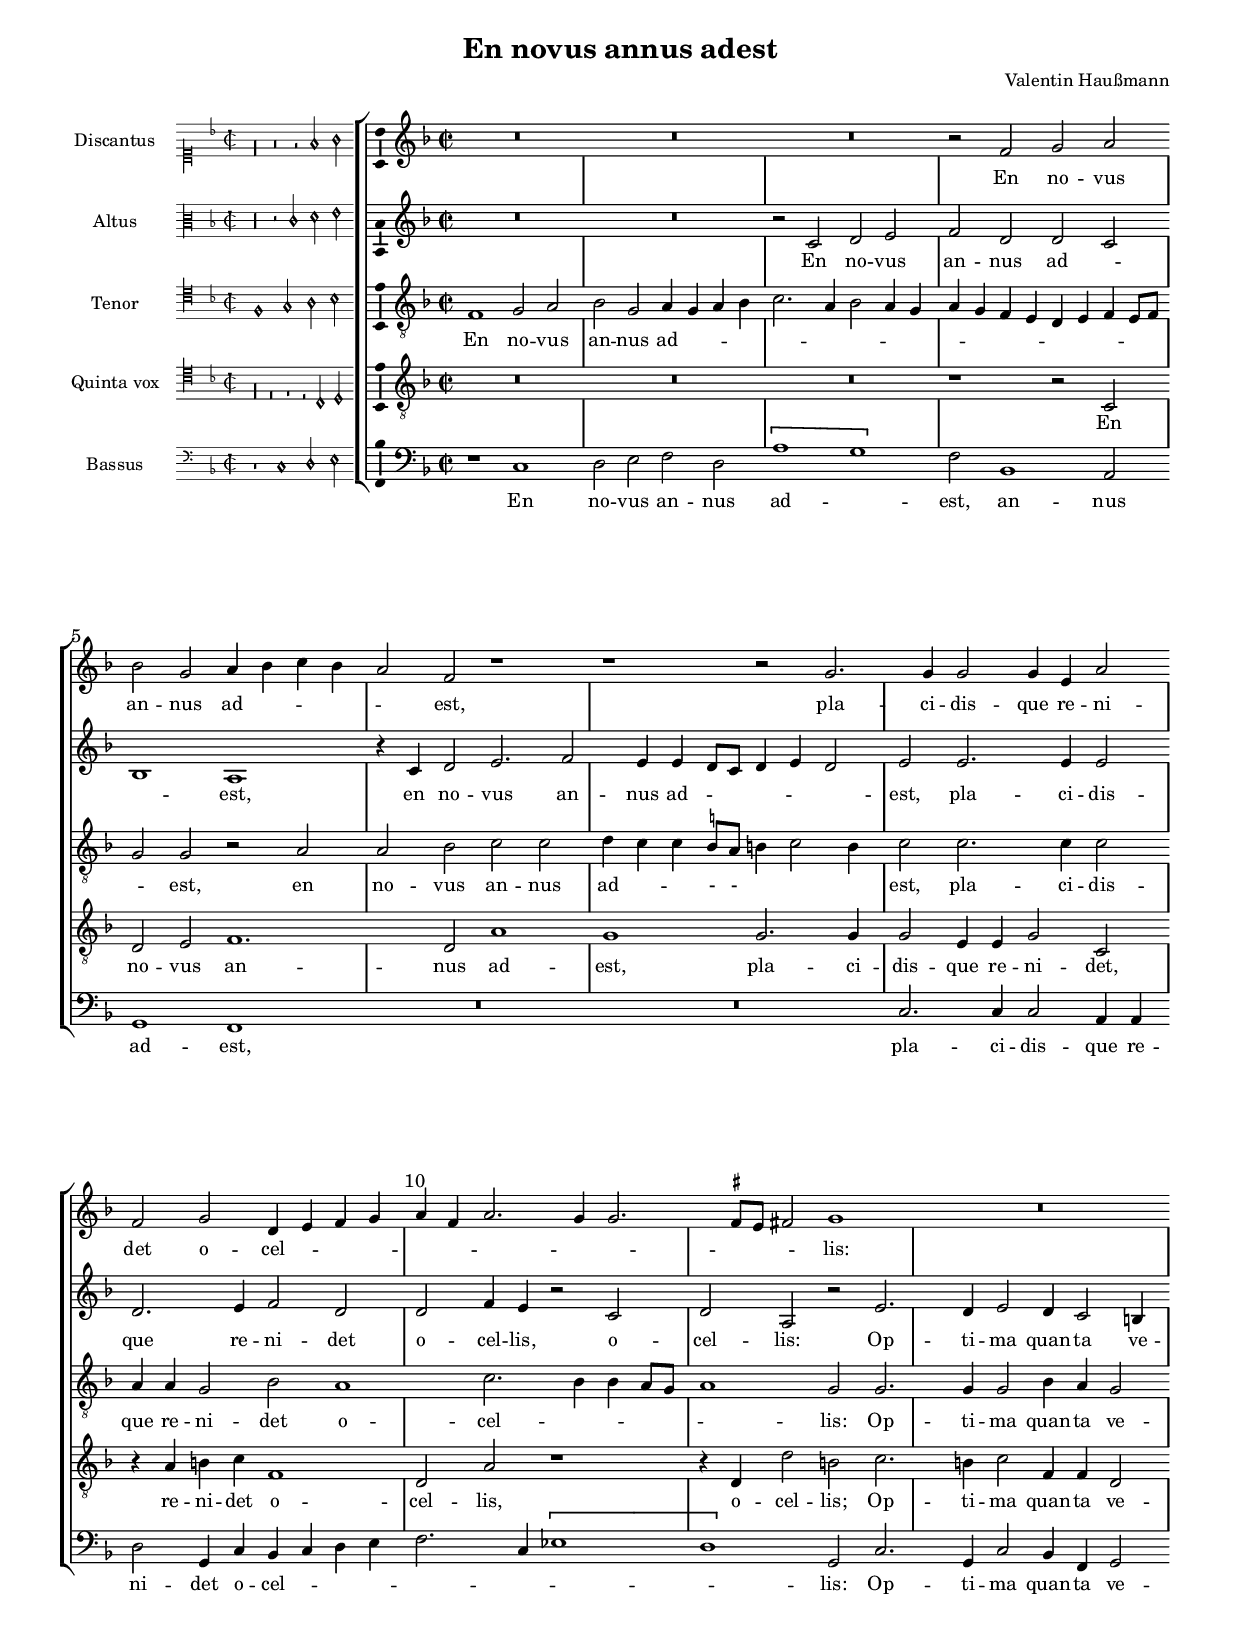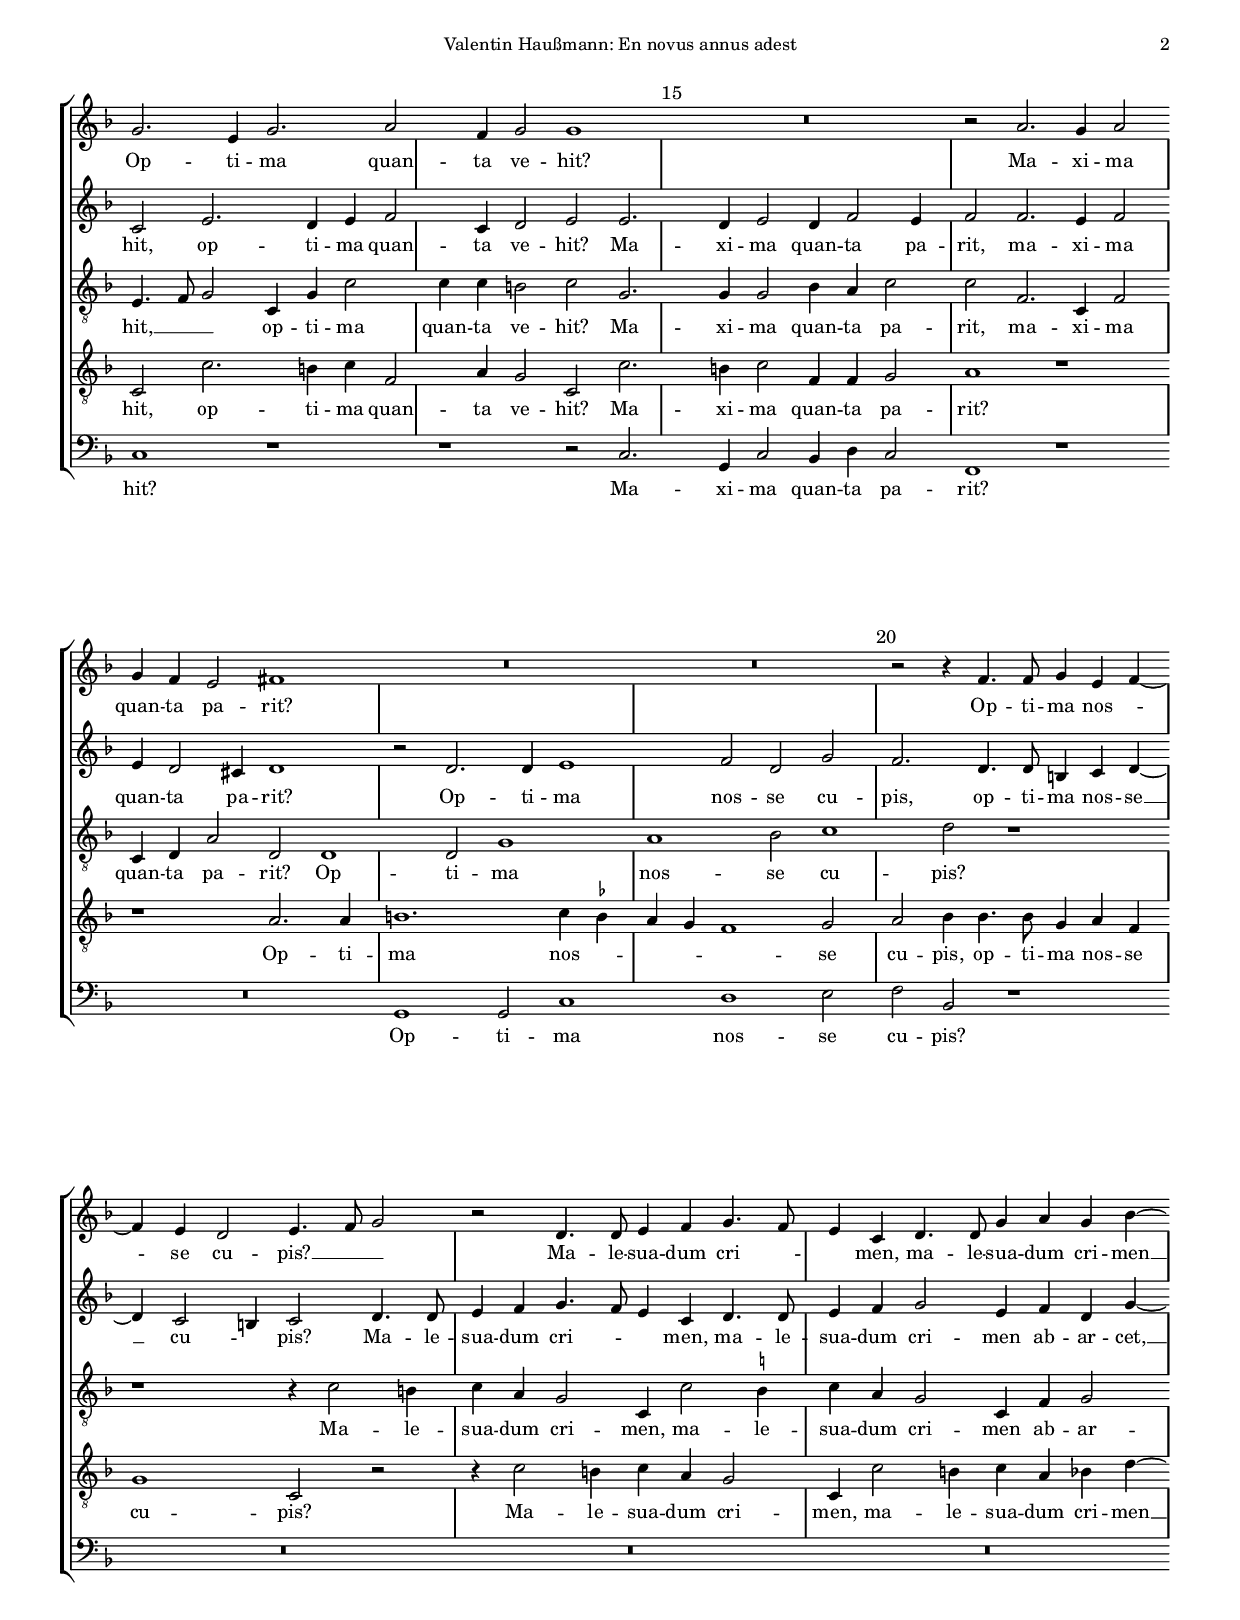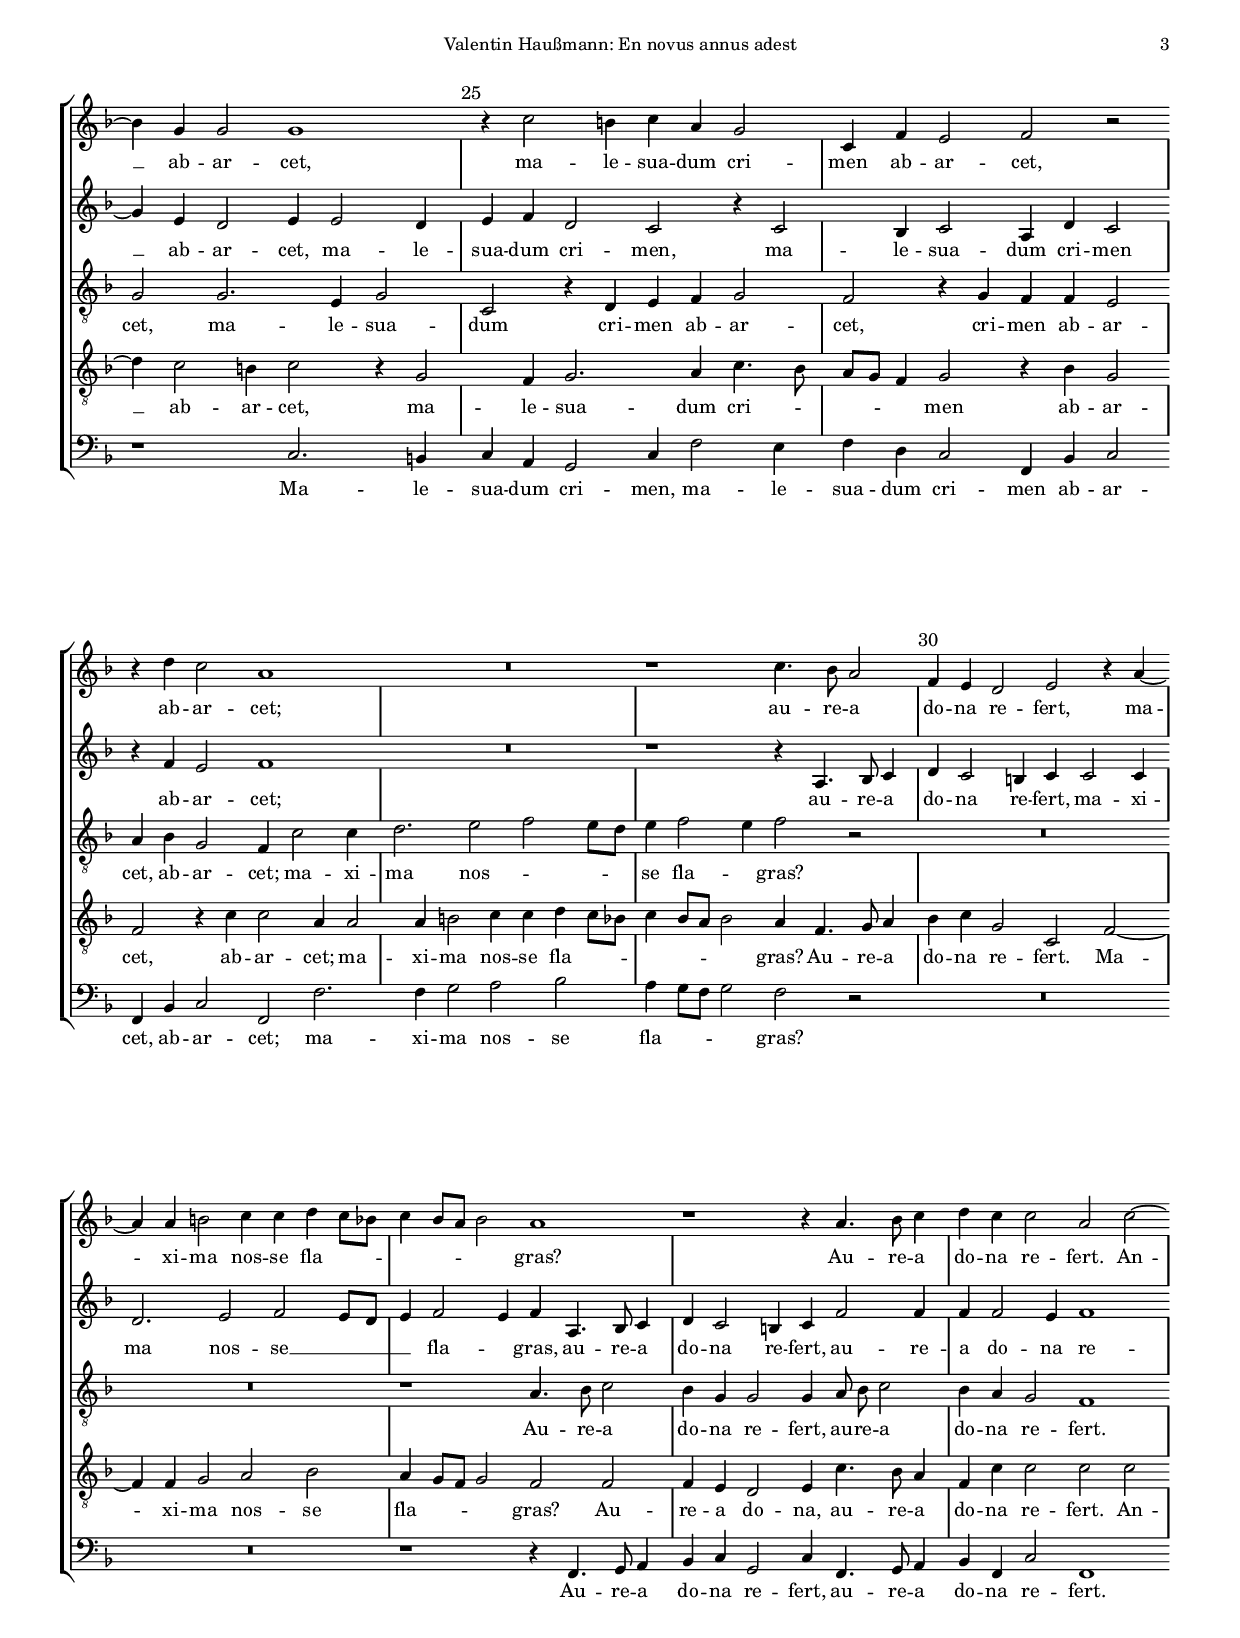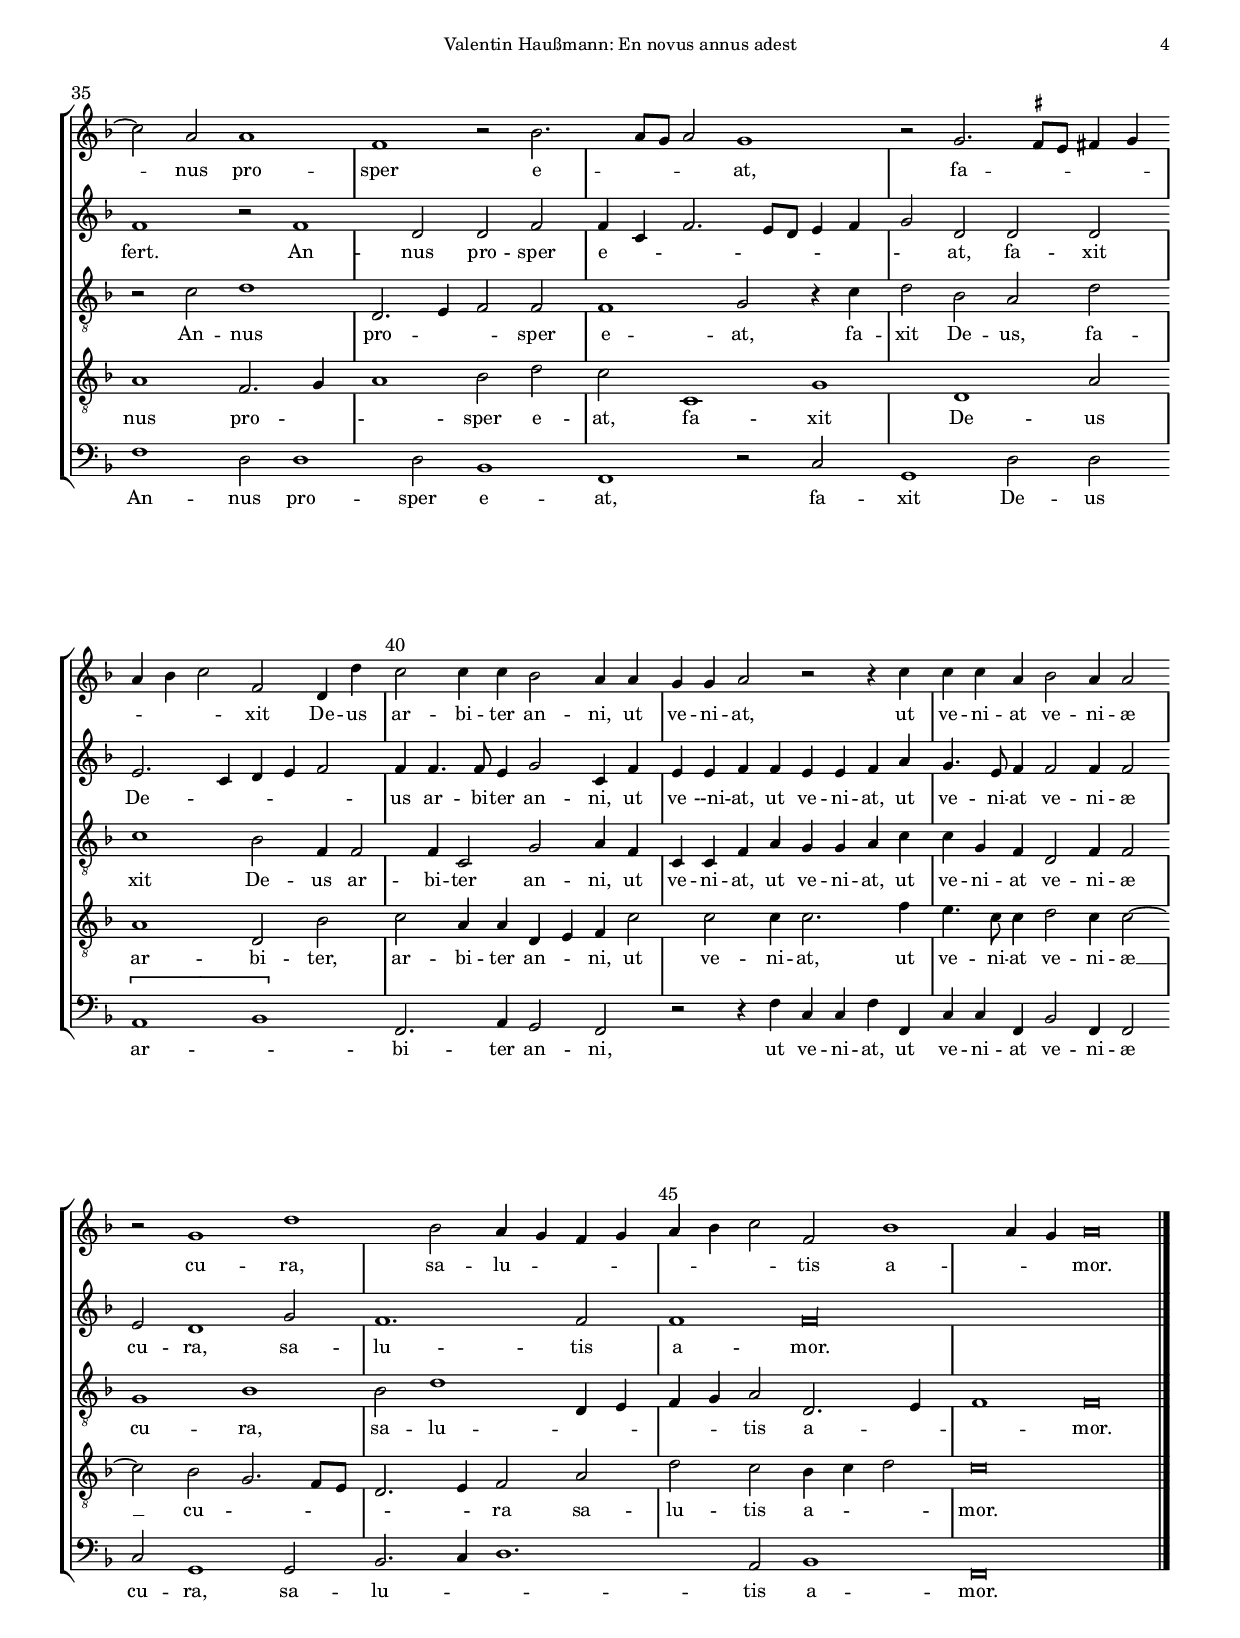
\version "2.19.82"
\language "deutsch"

% 7.10.19
% Vorlage: Scan der BSB 


#(set-global-staff-size 15.3)

\header {
  title = "En novus annus adest"
  composer = "Valentin Haußmann"
}

\paper {
  #(set-paper-size "a4")
  top-margin = 12
  bottom-margin = 12
  left-margin = 12
  right-margin = 12
  %Abstand der Noten von der Ueberschrift
  markup-system-spacing.padding = #3
  %Abstand der Noten von der Oberkante und der Kopfzeile
  top-system-spacing.padding = #4.5
  %Abstand von der Fußzeile zum untersten System
  last-bottom-spacing.minimum-distance = 12
  
  ragged-last-bottom = ##f
  systems-per-page = 3
   
  evenHeaderMarkup = \markup \fill-line \on-the-fly \not-first-page {
  ""
  \center-column { "Valentin Haußmann: En novus annus adest" } 
  \on-the-fly #print-page-number-check-first \fromproperty #'page:page-number-string }
  
  
  oddHeaderMarkup = \evenHeaderMarkup
  oddFooterMarkup = \markup \fill-line { 
    ""
    ""
    ""
      }
   }
  
allabrevevierer = \markup {
	\override #'(baseline-skip . 0)
	\line {
		\general-align #Y #CENTER
		\musicglyph #"timesig.C22"
	}
}

global = {
  \key f \major
  \numericTimeSignature
  \time 4/2
  \override NoteHead #'style = #'baroque
  % Taktzahlen
  \override Score.BarNumber #'break-visibility = #'#(#t #t #t)
  \set Score.barNumberVisibility = #(every-nth-bar-number-visible 5)
  \override Score.BarNumber #'break-visibility = #end-of-line-invisible
  \override Score.BarNumber #'self-alignment-X = #-1
  \override Score.BarNumber #'font-size = #0.5
  
  \hide Staff.BarLine
}

acc = { \once \set suggestAccidentals = ##t }

hide_acc = { 
  \once \override Accidental #'stencil = #ly:text-interface::print
  \once \override  Accidental #'text = \markup { }
}

incipitwidth = 28

discantus = \relative c' {
  \global
  \once \override Staff.TimeSignature #'stencil = #ly:text-interface::print
  \once \override Staff.TimeSignature #'text = #allabrevevierer
  R\breve*3 r2 f2 g a b g a4 b c b a2 f r1 
  r1 r2 g2. g4 g2 g4 e a2 f g d4 e f g a f a2. g4 g2. \acc fis8 e fis!2 g1 R\breve
  g2. e4 g2. a2 f4 g2 g1 R\breve r2 a2. g4 a2 | g4 f e2 fis1 R\breve*2 r2 r4 f4. f8 g4
  e4 f4~ | f e4 d2 e4. f8 g2 | r d4. d8 e4 f g4. f8 | e4 c d4. d8 g4 a g b~ b g4 g2 
  g1 r4 c2 h4 c a g2 c,4 f e2 f r r4 d' c2 a1 R\breve r1 c4. b8 a2 f4 e d2 e 
  r4 a4~ a a4 h2 c4 c d c8 b! c4 b8 a b2 a1 r r4 a4. b8 c4 d c c2 a c2~ c a2 a1 f
  r2 b2. a8 g a2 g1 r2 g2. \acc fis8 e fis!4 g a b c2 f, d4 d' c2 c4 c b2 a4 a g g a2 
  r2 r4 c c c a b2 a4 a2 r g1 d'1 b2 a4 g f g a b c2 f, b1 a4 g a\breve*1/2
  \undo \hide Staff.BarLine \bar "|."
}

altus = \relative c' {
  \global
  \once \override Staff.TimeSignature #'stencil = #ly:text-interface::print
  \once \override Staff.TimeSignature #'text = #allabrevevierer
  R\breve*2 r2 c d e f d d c b1 a r4 c d2 e2. f2 e4 
  e4 d8 c d4 e d2 e e2. e4 e2 d2. e4 f2 d d f4 e r2 c d a r e'2. d4 e2 
  d4 c2 h4 c2 e2. d4 e f2 c4 d2 e e2. d4 e2 d4 f2 e4 f2 f2. e4 f2 | e4 d2 cis4 d1 |
  r2 d2. d4 e1 f2 d g | f2. d4. d8 h4 c d4~ | d c2 h4 c2 d4. d8 | e4 f g4. f8 e4 c d4. d8 |
  e4 f4 g2 e4 f d g~ g e4 d2 e4 e2 d4 e f d2c r4 c2 b4 c2 a4 d c2 r4 f e2
  f1 R\breve r1 r4 a,4. b8 c4 d c2 h4 c c2 c4 d2. e2 f e8 d e4 f2 e4 f a,4. b8 c4 d c2 h4
  c4 f2 f4 f f2 e4 f1 f r2 f1 d2 d f f4 c f2. e8 d e4 f g2 d d d
  e2. c4 d e f2 f4 f4. f8 e4 g2 c,4 f e e f f e e f a g4. e8 f4 f2 f4 f2 
  e2 d1 g2 f1. f2 f1 f\longa*3/4
  \undo \hide Staff.BarLine \bar "|."
}

tenor = \relative c {
  \global
  \once \override Staff.TimeSignature #'stencil = #ly:text-interface::print
  \once \override Staff.TimeSignature #'text = #allabrevevierer
  f1 g2 a b g a4 g a b c2. a4 b2 a4 g a g f e d e f e8 f
  g2 g r a a b c c d4 c c \acc h8 a h!4 c2 h4 c2 c2. c4 c2 a4 a g2 
  b2 a1 c2. b4 b a8 g a1 g2 g2. g4 g2 b4 a g2 e4. f8 g2 c,4 g' c2 c4 c h2 
  c2 g2. g4 g2 b4 a c2 c f,2. c4 f2 | c4 d a'2 d, d1 d2 g1 a b2 c1 d2 r1
  r1 r4 c2 h4 c a g2 c,4 c'2 \acc h4 c a g2 c,4 f g2 g g2. e4 g2 c, r4 d
  e4 f g2 f r4 g f f e2 a4 b g2 f4 c'2 c4 d2. e2 f e8 d e4 f2 e4 f2 r R\breve*2 r1 a,4. b8 c2
  b4 g g2 g4 a8 \noBeam b c2 b4 a g2 f1 r2 c' d1 d,2. e4 f2 f f1 g2 r4 c d2 b 
  a2 d c1 b2 f4 f2 f4 c2 g' a4 f c c f a g g a c c g f d2 f4 f2 g1
  b1 b2 d1 d,4 e f g a2 d,2. e4 f1 f\breve*1/2
  \undo \hide Staff.BarLine \bar "|."
}

quinta = \relative c {
  \global
  \once \override Staff.TimeSignature #'stencil = #ly:text-interface::print
  \once \override Staff.TimeSignature #'text = #allabrevevierer
  R\breve*3 r1 r2 c d e f1. d2 a'1 g g2. g4 g2 e4 e g2 c, r4 a' h c
  f,1 d2 a' r1 r4 d, d'2 h c2. h4 c2 f,4 f d2 c c'2. h4 c f,2 a4 g2 c, c'2. h4
  c2 f,4 f g2 a1 r1 | r a2. a4 h1. c4 \acc b a g f1 g2 a b4 b4. b8 g4 a f g1 c,2 r
  r4 c'2 h4 c a g2 c,4 c'2 h4 c a b d4~ d c2 h4 c2 r4 g2 f4 g2. a4 c4. b8 a g f4 g2
  r4 b g2 f r4 c'4 c2 a4 a2 a4 h2 c4 c d c8 b c4 b8 a b2 a4 f4. g8 a4 b c g2
  c,2 f2~ f4 f4 g2 a b a4 g8 f g2 f f f4 e d2 e4 c'4. b8 a4 f c' c2 c c a1 
  f2. g4 a1 b2 d c c,1 g'1 d1 a'2 a1 d,2 b' c a4 a d, e f c'2 c2 c4 c2. f4 e4. c8 
  c4 d2 c4 c2~ c b2 g2. f8 e d2. e4 f2 a d c b4 c d2 c\breve
  \undo \hide Staff.BarLine \bar "|."
}

bassus = \relative c {
  \global
  \once \override Staff.TimeSignature #'stencil = #ly:text-interface::print
  \once \override Staff.TimeSignature #'text = #allabrevevierer
  r1 c d2 e f d \[ a'1 g \] f2 b,1 a2 g1 f R\breve*2 c'2. c4 
  c2 a4 a d2 g,4 c b c d e f2. c4 \[ es1 d \] g,2 c2. g4 c2 b4 f g2 c1 r 
  r1 r2 c2. g4 c2 b4 d c2 f,1 r | R\breve g1 g2 c1 d1 e2 f b, r1 R\breve*3 r1 c2. h4 c a 
  g2 c4 f2 e4 f d c2 f,4 b c2 f,4 b c2 f, f'2. f4 g2 a b a4 g8 f g2 f r 
  R\breve*2 r1 r4 f,4. g8 a4 b c g2 c4 f,4. g8 a4 b f c'2 f,1 f' d2 d1 d2 b1 f r2 c'
  g1 d'2 d \[ a1 b \] f2. a4 g2 f r r4 f' c c f f, c' c f, b2 f4 f2 
  c'2 g1 g2 b2. c4 d1. a2 b1 f\breve
  \undo \hide Staff.BarLine \bar "|."
}

discantus_text = \lyricmode {
  \set lyricMelismaAlignment = #CENTER
  En no -- vus an -- nus ad -- _ _ _ _ est,
  pla -- ci -- dis -- que re -- ni -- det o -- cel -- _ _ _ _ _ _ _ _ _ _ _ lis:
  Op -- ti -- ma quan -- ta ve -- hit? Ma -- xi -- ma quan -- ta pa -- rit? Op -- ti -- ma
  nos -- _ se cu -- pis? __ _ _ Ma -- le -- sua -- dum cri -- _ _ men, ma -- le -- sua -- dum cri -- men __ ab -- ar --
  cet, ma -- le -- sua -- dum cri -- men ab -- ar -- cet, ab -- ar -- cet; au -- re -- a do -- na re -- fert,
  ma -- xi -- ma nos -- se fla -- _ _ _ _ _ _ gras? Au -- re -- a do -- na re -- fert. An -- nus pro -- sper
  e -- _ _ _ at, fa -- _ _ _ _ _ _ _ xit De -- us ar -- bi -- ter an -- ni, ut ve -- ni -- at,
  ut ve -- ni -- at ve -- ni -- æ cu -- ra, sa -- lu -- _ _ _ _ _ _ tis a -- _ _ mor.
}


altus_text = \lyricmode {
  \set lyricMelismaAlignment = #CENTER
  En no -- vus an -- nus ad -- _ _ est, en no -- vus an -- nus
  ad -- _ _ _ _ _ est, pla -- ci -- dis -- que re -- ni -- det o -- cel -- lis, o -- cel -- lis: Op -- ti -- ma
  quan -- ta ve -- hit, op -- ti -- ma quan -- ta ve -- hit? Ma -- xi -- ma quan -- ta pa -- rit, ma -- xi -- ma quan -- ta pa -- rit?
  Op -- ti -- ma nos -- se cu -- pis, op -- ti -- ma nos -- se __ cu -- _ pis? Ma -- le -- sua -- dum cri -- _ _ men, ma -- le --
  sua -- dum cri -- men ab -- ar -- cet, __ ab -- ar -- cet, ma -- le -- sua -- dum cri -- men, ma -- le -- sua -- dum cri -- men ab -- ar --
  cet; au -- re -- a do -- na re -- fert, ma -- xi -- ma nos -- se __ _ _ _ fla -- _ gras, au -- re -- a do -- na re --
  fert, au -- re -- a do -- na re -- fert. An -- nus pro -- sper e -- _ _ _ _ _ _ _ at, fa -- xit
  De -- _ _ _ _ us ar -- bi -- ter an -- ni, ut ve --ni -- at, ut ve -- ni -- at, ut ve -- ni -- at ve -- ni -- æ
  cu -- ra, sa -- lu -- tis a -- mor.
  
}

tenor_text = \lyricmode {
  \set lyricMelismaAlignment = #CENTER
  En no -- vus an -- nus ad -- _ _ _ _ _ _ _ _ _ _ _ _ _ _ _ _ _ 
  _ est, en no -- vus an -- nus ad -- _ _ - - _ _ _ est, pla -- ci -- dis -- que re -- ni --
  det o -- cel -- _ _ _ _ _ lis: Op -- ti -- ma quan -- ta ve -- hit, __ _ _ op -- ti -- ma quan -- ta ve --
  hit? Ma -- xi --  ma quan -- ta pa -- rit, ma -- xi -- ma quan -- ta pa -- rit? Op -- ti -- ma nos -- se cu -- pis?
  Ma -- le -- sua -- dum cri -- men, ma -- le -- sua -- dum cri -- men ab -- ar -- cet, ma -- le -- sua -- dum cri --
  men ab -- ar -- cet, cri -- men ab -- ar -- cet, ab -- ar -- cet; ma -- xi -- ma nos -- _ _ _ se fla -- _ gras? Au -- re -- a
  do -- na re -- fert, au -- re -- a do -- na re -- fert. An -- nus pro -- _ _ sper e -- at, fa -- xit De --
  us, fa -- xit De -- us ar -- bi -- ter an -- ni, ut ve -- ni -- at, ut ve -- ni -- at, ut ve -- ni -- at ve -- ni -- æ cu -- 
  ra, sa -- lu -- _ _ _ _ tis a -- _ _ mor.
}

quinta_text = \lyricmode {
  \set lyricMelismaAlignment = #CENTER
  En no -- vus an -- nus ad -- est, pla -- ci -- dis -- que re -- ni -- det, re -- ni -- det
  o -- cel -- lis, o -- cel -- lis; Op -- ti -- ma quan -- ta ve -- hit, op -- ti -- ma quan -- ta ve -- hit? Ma -- xi --
  ma quan -- ta pa -- rit? Op -- ti -- ma nos -- _ _ _ _ se cu -- pis, op -- ti -- ma nos -- se cu -- pis?
  Ma -- le -- sua -- dum cri -- men, ma -- le -- sua -- dum cri -- men __ ab -- ar -- cet, ma -- le -- sua -- dum cri -- _ _ _ _ men
  ab -- ar -- cet, ab -- ar -- cet; ma -- xi -- ma nos -- se fla -- _ _ _ _ _ _ gras? Au -- re -- a do -- na re --
  fert. Ma -- xi --  ma nos -- se fla -- _ _ _ gras? Au -- re -- a do -- na, au -- re -- a do -- na re -- fert. An -- nus
  pro -- _ _ sper e -- at, fa -- xit De -- us ar -- bi -- ter, ar -- bi -- ter an -- _ ni, ut ve -- ni -- at, ut ve -- ni --
  at ve -- ni -- æ __ cu -- _ _ _ _ _ ra sa -- lu -- tis a -- _ _ mor.
}

bassus_text = \lyricmode {
  \set lyricMelismaAlignment = #CENTER
  En no -- vus an -- nus ad -- _ est, an -- nus ad -- est, pla -- ci --
  dis -- que re -- ni -- det o -- cel -- _ _ _ _ _ _ _ lis: Op -- ti -- ma quan -- ta ve -- hit?
  Ma -- xi -- ma quan -- ta pa -- rit? Op -- ti -- ma nos -- se cu -- pis? Ma -- le -- sua -- dum
  cri -- men, ma -- le -- sua -- dum cri -- men ab -- ar -- cet, ab -- ar -- cet; ma -- xi -- ma nos -- se fla -- _ _ _ gras?
  Au -- re -- a do -- na re -- fert, au -- re -- a do -- na re -- fert. An -- nus pro -- sper e -- at, fa --
  xit De -- us ar -- _ bi -- ter an -- ni, ut ve -- ni -- at, ut ve -- ni -- at ve -- ni -- æ
  cu -- ra, sa -- lu -- _ _ tis a -- mor.
}

incipitDiscantus={
    \override NoteHead.style = #'petrucci
    \override Rest.style = #'mensural
    \override Staff.TimeSignature.style = #'mensural
    \override Staff.Accidental.glyph-name-alist = #alteration-mensural-glyph-name-alist
    \override Staff.KeySignature.glyph-name-alist = #alteration-mensural-glyph-name-alist
    \cadenzaOn \clef "mensural-c1"
    \key f \major
    \time 2/2
    e'\longa\rest e'\breve\rest e'2\rest f'2 g' 
    }

incipitAltus={
    \override NoteHead.style = #'petrucci
    \override Rest.style = #'mensural
    \override Staff.TimeSignature.style = #'mensural
    \override Staff.Accidental.glyph-name-alist = #alteration-mensural-glyph-name-alist
    \override Staff.KeySignature.glyph-name-alist = #alteration-mensural-glyph-name-alist
    \cadenzaOn \clef "mensural-c3"
    \key f \major
    \time 2/2
    r\longa r2 \stemUp c' \stemNeutral d' e'
    }

incipitTenor={
    \override NoteHead.style = #'petrucci
    \override Rest.style = #'mensural
    \override Staff.TimeSignature.style = #'mensural
    \override Staff.Accidental.glyph-name-alist = #alteration-mensural-glyph-name-alist
    \override Staff.KeySignature.glyph-name-alist = #alteration-mensural-glyph-name-alist
    \cadenzaOn \clef "mensural-c4"
    \key f \major
    \time 2/2
    f1 \stemUp g2 \stemNeutral a b
    }

incipitQuinta={
    \override NoteHead.style = #'petrucci
    \override Rest.style = #'mensural
    \override Staff.TimeSignature.style = #'mensural
    \override Staff.Accidental.glyph-name-alist = #alteration-mensural-glyph-name-alist
    \override Staff.KeySignature.glyph-name-alist = #alteration-mensural-glyph-name-alist
    \cadenzaOn \clef "mensural-c4"
    \key f \major
    \time 2/2
    f\longa\rest d\breve\rest d1\rest d2\rest c2 d
    }

incipitBassus={
    \override NoteHead.style = #'petrucci
    \override Rest.style = #'mensural
    \override Staff.TimeSignature.style = #'mensural
    \override Staff.Accidental.glyph-name-alist = #alteration-mensural-glyph-name-alist
    \override Staff.KeySignature.glyph-name-alist = #alteration-mensural-glyph-name-alist
    \cadenzaOn \clef "mensural-f"
    \key f \major
    \time 2/2
    b,1\rest c1 \stemUp d2 \stemNeutral e
    }

\score {
  \new StaffGroup <<
    \new Staff <<
      \global
      \new Voice = "Discantus" {
        \set midiInstrument = "choir aahs"
        \set Staff.instrumentName = "Discantus"
        \incipit \incipitDiscantus
        \clef "G" 
        \discantus }
        \new Lyrics \lyricsto "Discantus" { \set fontSize = #0 \discantus_text }
    >>
    
    \new Staff <<
      \global
      \new Voice = "Altus" {
      \set midiInstrument = "choir aahs"
      \set Staff.instrumentName = "Altus"
      \incipit \incipitAltus
      \clef "G" 
      \altus }
    \new Lyrics \lyricsto "Altus" { \set fontSize = #0 \altus_text }
    >>
    
    \new Staff <<
      \new Voice = "Tenor" {
      \set midiInstrument = "choir aahs"
      \set Staff.instrumentName = "Tenor"
      \incipit \incipitTenor
      \clef "G_8" 
      \tenor }
    \new Lyrics \lyricsto "Tenor" { \set fontSize = #0 \tenor_text }
    >>
    
    \new Staff <<
      \global
      \new Voice = "Quinta" {
      \set midiInstrument = "choir aahs"
      \set Staff.instrumentName = "Quinta vox"
      \incipit \incipitQuinta
      \clef "G_8" 
      \quinta }
      \new Lyrics \lyricsto "Quinta" { \set fontSize = #0 \quinta_text }
    >>
    
    
    \new Staff <<
      \new Voice = "Bassus" {
      \set midiInstrument = "choir aahs"
      \set Staff.instrumentName = "Bassus"
      \incipit \incipitBassus
%      \consists "Ambitus_engraver"
      \clef "bass" 
      \bassus }
      \new Lyrics \lyricsto "Bassus" { \set fontSize = #0 \bassus_text }
    >>
  >>
  \layout { 
    indent = 50
    incipit-width = 30
  \context {
    \Lyrics
    \consists "Separating_line_group_engraver"
    } 
    \context {
      \Staff
      \consists Ambitus_engraver
    }
  }
  \midi {
    \tempo 4=130
  }
}



